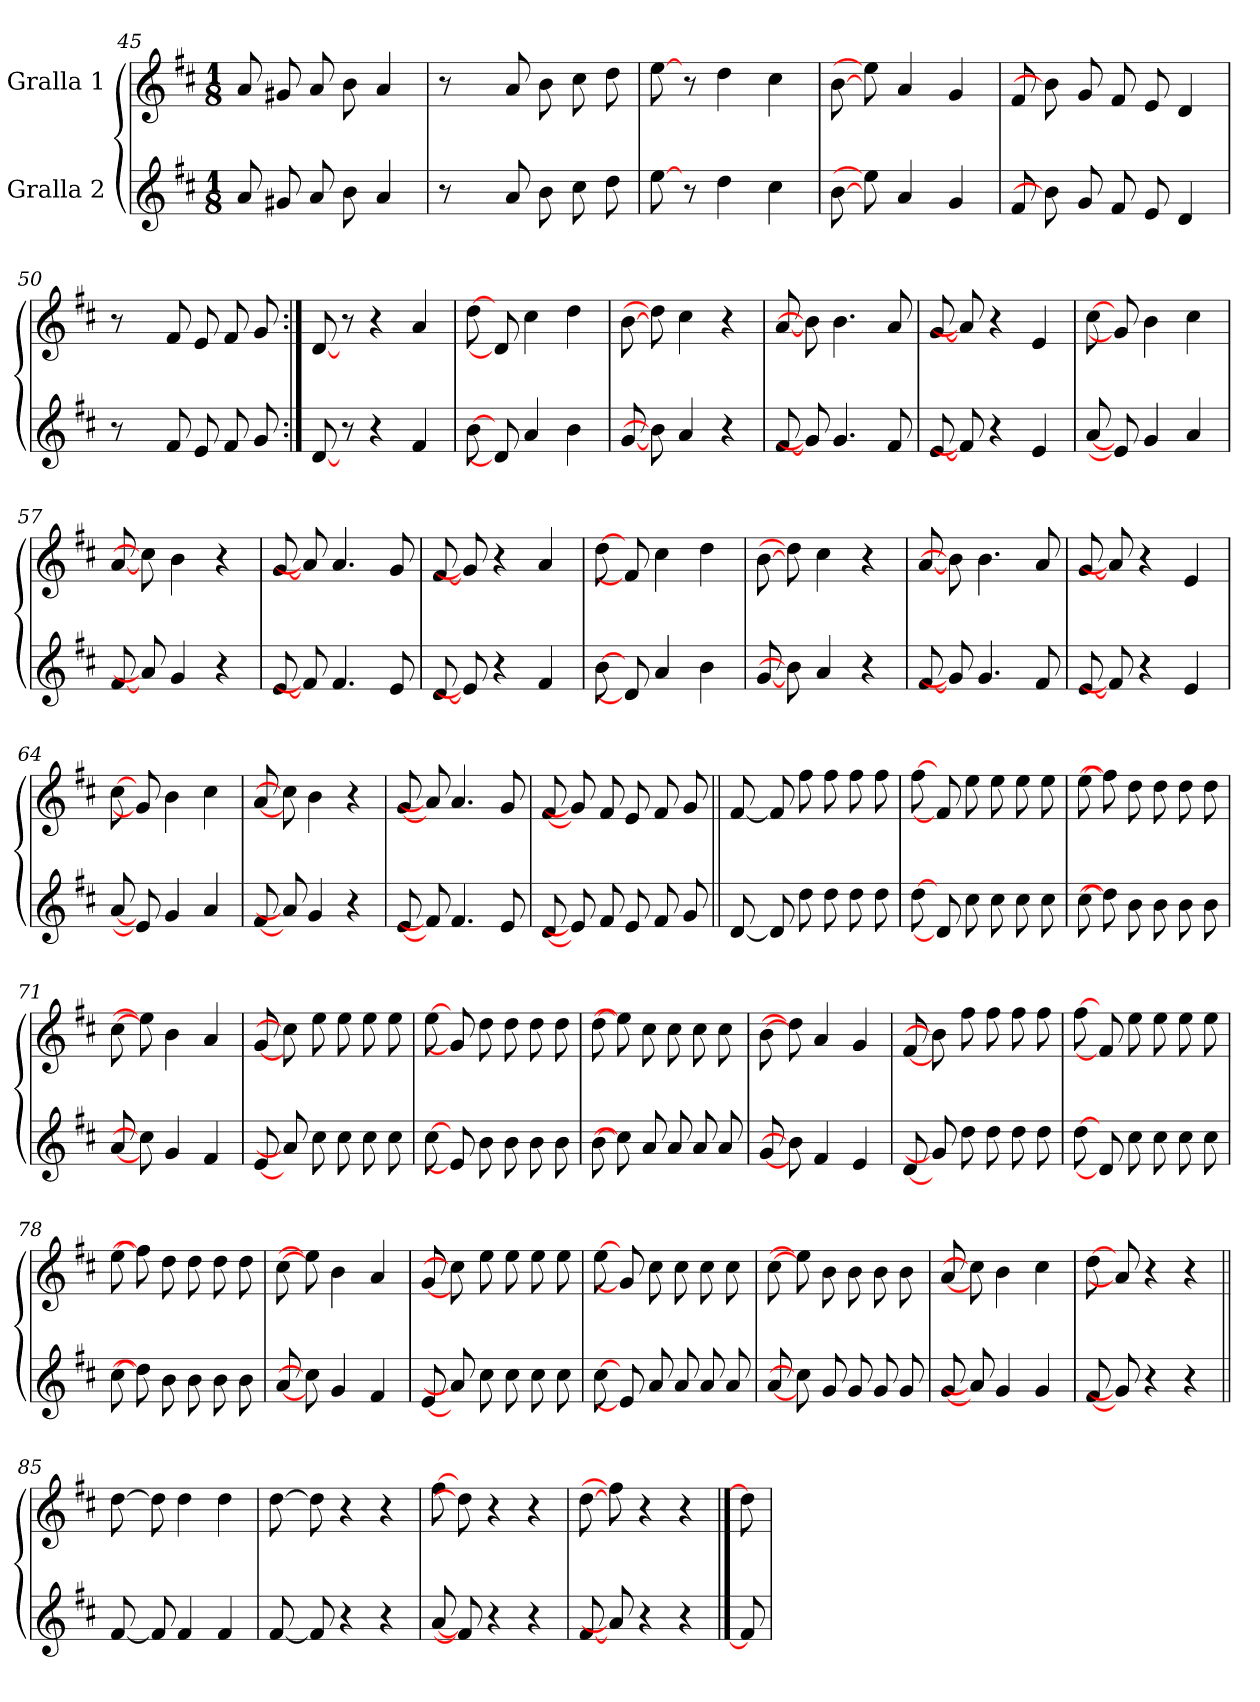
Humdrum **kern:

**kern	**kern
*part2	*part1
*staff2	*staff1
*I"Gralla 2	*I"Gralla 1
*clefG2	*clefG2
*k[f#c#]	*k[f#c#]
*M1/8	*M1/8
=45	=45
8a	8a
8g#	8g#
8a	8a
8b	8b
4a	4a
=46	=46
8r	8r
8ryy	8ryy
8a	8a
8b	8b
8cc#	8cc#
8dd	8dd
=47	=47
[8ee	[8ee
8r	8r
4dd	4dd
4cc#	4cc#
=48	=48
[8b	[8b
8ee]	8ee]
4a	4a
4g	4g
=49	=49
8f#	8f#
8b]	8b]
8g	8g
8f#	8f#
8e	8e
4d	4d
=50	=50
8r	8r
8ryy	8ryy
8f#	8f#
8e	8e
8f#	8f#
8g	8g
=51:|!	=51:|!
[8d	[8d
8r	8r
4r	4r
4f#	4a
=52	=52
[8b	[8dd
8d]	8d]
4a	4cc#
4b	4dd
=53	=53
[8g	[8b
8b]	8dd]
4a	4cc#
4r	4r
=54	=54
[8f#	[8a
8g]	8b]
4.g	4.b
8f#	8a
=55	=55
[8e	[8g
8f#]	8a]
4r	4r
4e	4e
=56	=56
[8a	[8cc#
8e]	8g]
4g	4b
4a	4cc#
=57	=57
[8f#	[8a
8a]	8cc#]
4g	4b
4r	4r
=58	=58
[8e	[8g
8f#]	8a]
4.f#	4.a
8e	8g
=59	=59
[8d	[8f#
8e]	8g]
4r	4r
4f#	4a
=60	=60
[8b	[8dd
8d]	8f#]
4a	4cc#
4b	4dd
=61	=61
[8g	[8b
8b]	8dd]
4a	4cc#
4r	4r
=62	=62
[8f#	[8a
8g]	8b]
4.g	4.b
8f#	8a
=63	=63
[8e	[8g
8f#]	8a]
4r	4r
4e	4e
=64	=64
[8a	[8cc#
8e]	8g]
4g	4b
4a	4cc#
=65	=65
[8f#	[8a
8a]	8cc#]
4g	4b
4r	4r
=66	=66
[8e	[8g
8f#]	8a]
4.f#	4.a
8e	8g
=67	=67
[8d	[8f#
8e]	8g]
8f#	8f#
8e	8e
8f#	8f#
8g	8g
=68||	=68||
[8d	[8f#
8d]	8f#]
8dd	8ff#
8dd	8ff#
8dd	8ff#
8dd	8ff#
=69	=69
[8dd	[8ff#
8d]	8f#]
8cc#	8ee
8cc#	8ee
8cc#	8ee
8cc#	8ee
=70	=70
[8cc#	[8ee
8dd]	8ff#]
8b	8dd
8b	8dd
8b	8dd
8b	8dd
=71	=71
[8a	[8cc#
8cc#]	8ee]
4g	4b
4f#	4a
=72	=72
[8e	[8g
8a]	8cc#]
8cc#	8ee
8cc#	8ee
8cc#	8ee
8cc#	8ee
=73	=73
[8cc#	[8ee
8e]	8g]
8b	8dd
8b	8dd
8b	8dd
8b	8dd
=74	=74
[8b	[8dd
8cc#]	8ee]
8a	8cc#
8a	8cc#
8a	8cc#
8a	8cc#
=75	=75
[8g	[8b
8b]	8dd]
4f#	4a
4e	4g
=76	=76
[8d	[8f#
8g]	8b]
8dd	8ff#
8dd	8ff#
8dd	8ff#
8dd	8ff#
=77	=77
[8dd	[8ff#
8d]	8f#]
8cc#	8ee
8cc#	8ee
8cc#	8ee
8cc#	8ee
=78	=78
[8cc#	[8ee
8dd]	8ff#]
8b	8dd
8b	8dd
8b	8dd
8b	8dd
=79	=79
[8a	[8cc#
8cc#]	8ee]
4g	4b
4f#	4a
=80	=80
[8e	[8g
8a]	8cc#]
8cc#	8ee
8cc#	8ee
8cc#	8ee
8cc#	8ee
=81	=81
[8cc#	[8ee
8e]	8g]
8a	8cc#
8a	8cc#
8a	8cc#
8a	8cc#
=82	=82
[8a	[8cc#
8cc#]	8ee]
8g	8b
8g	8b
8g	8b
8g	8b
=83	=83
[8g	[8a
8a]	8cc#]
4g	4b
4g	4cc#
=84	=84
[8f#	[8dd
8g]	8a]
4r	4r
4r	4r
=85||	=85||
[8f#	[8dd
8f#]	8dd]
4f#	4dd
4f#	4dd
=86	=86
[8f#	[8dd
8f#]	8dd]
4r	4r
4r	4r
=87	=87
[8a	[8ff#
8f#]	8dd]
4r	4r
4r	4r
=88	=88
[8f#	[8dd
8a]	8ff#]
4r	4r
4r	4r
==89	==89
8f#]	8dd]
=	=
*-	*-
